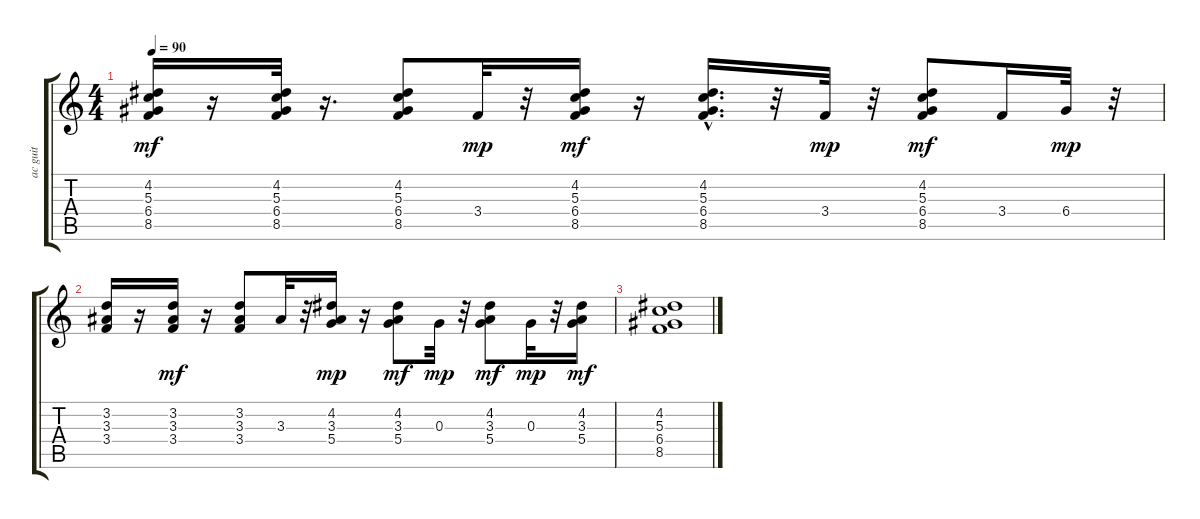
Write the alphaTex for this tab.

\track ("ac guit" "ac guit") {instrument acousticguitarsteel}
\staff {score tabs}
\tuning (E4 B3 G3 D3 A2 E2) {hide}
\ts (4 4)
\tempo 90
\clef g2
\ks c
(4.2 5.3 6.4 8.5).16{dy mf} r.16 (4.2 5.3 6.4 8.5).32 r.16{d} (4.2 5.3 6.4 8.5).8 3.4.32{dy mp} r.32 (4.2 5.3 6.4 8.5).16{dy mf} r.16 (4.2{hac} 5.3{hac} 6.4{hac} 8.5{hac}).16{d} r.32 3.4.32{dy mp} r.32 (4.2 5.3 6.4 8.5).8{dy mf} 3.4.16 6.4.32{dy mp} r.32 |
(3.2 3.3 3.4).16 r.16 (3.2 3.3 3.4).16{dy mf} r.16 (3.2 3.3 3.4).8 3.3.32 r.32 (4.2 3.3 5.4).16{dy mp} r.16 (4.2 3.3 5.4).8{dy mf} 0.3.32{dy mp} r.32 (4.2 3.3 5.4).8{dy mf} 0.3.32{dy mp} r.32 (4.2 3.3 5.4).16{dy mf} |
(4.2 5.3 6.4 8.5).1
